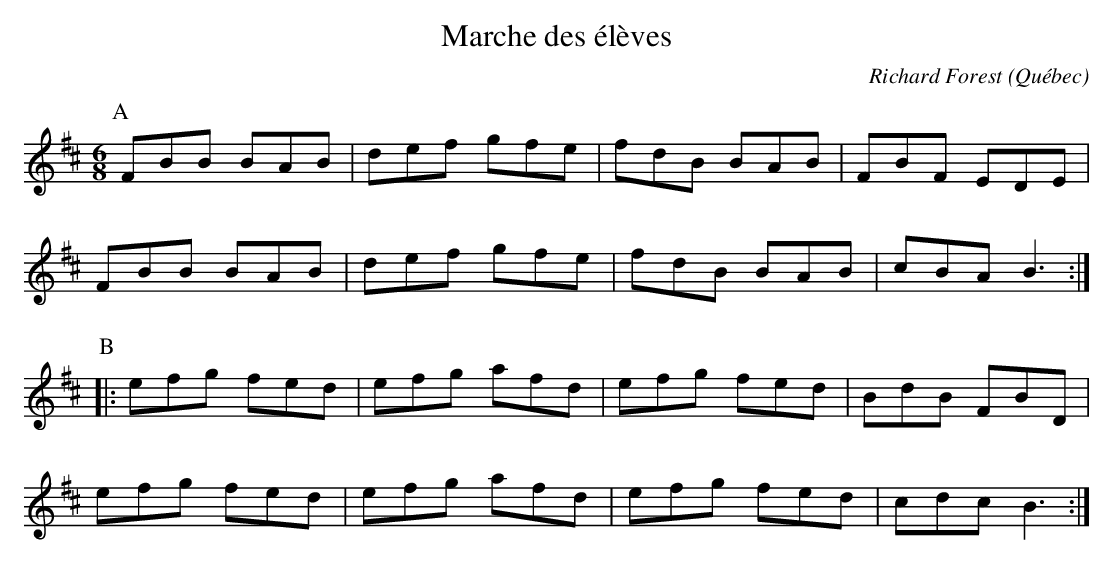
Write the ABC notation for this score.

X:1
T:Marche des élèves
C:Richard Forest
O:Québec
M:6/8
L:1/8
K:Dmaj
P:A
FBB BAB | def gfe | fdB BAB | FBF EDE |
FBB BAB | def gfe |fdB BAB | cBA B3 :|
P:B
|: efg fed | efg afd | efg fed |BdB FBD |
efg fed | efg afd | efg fed | cdc B3 :|
